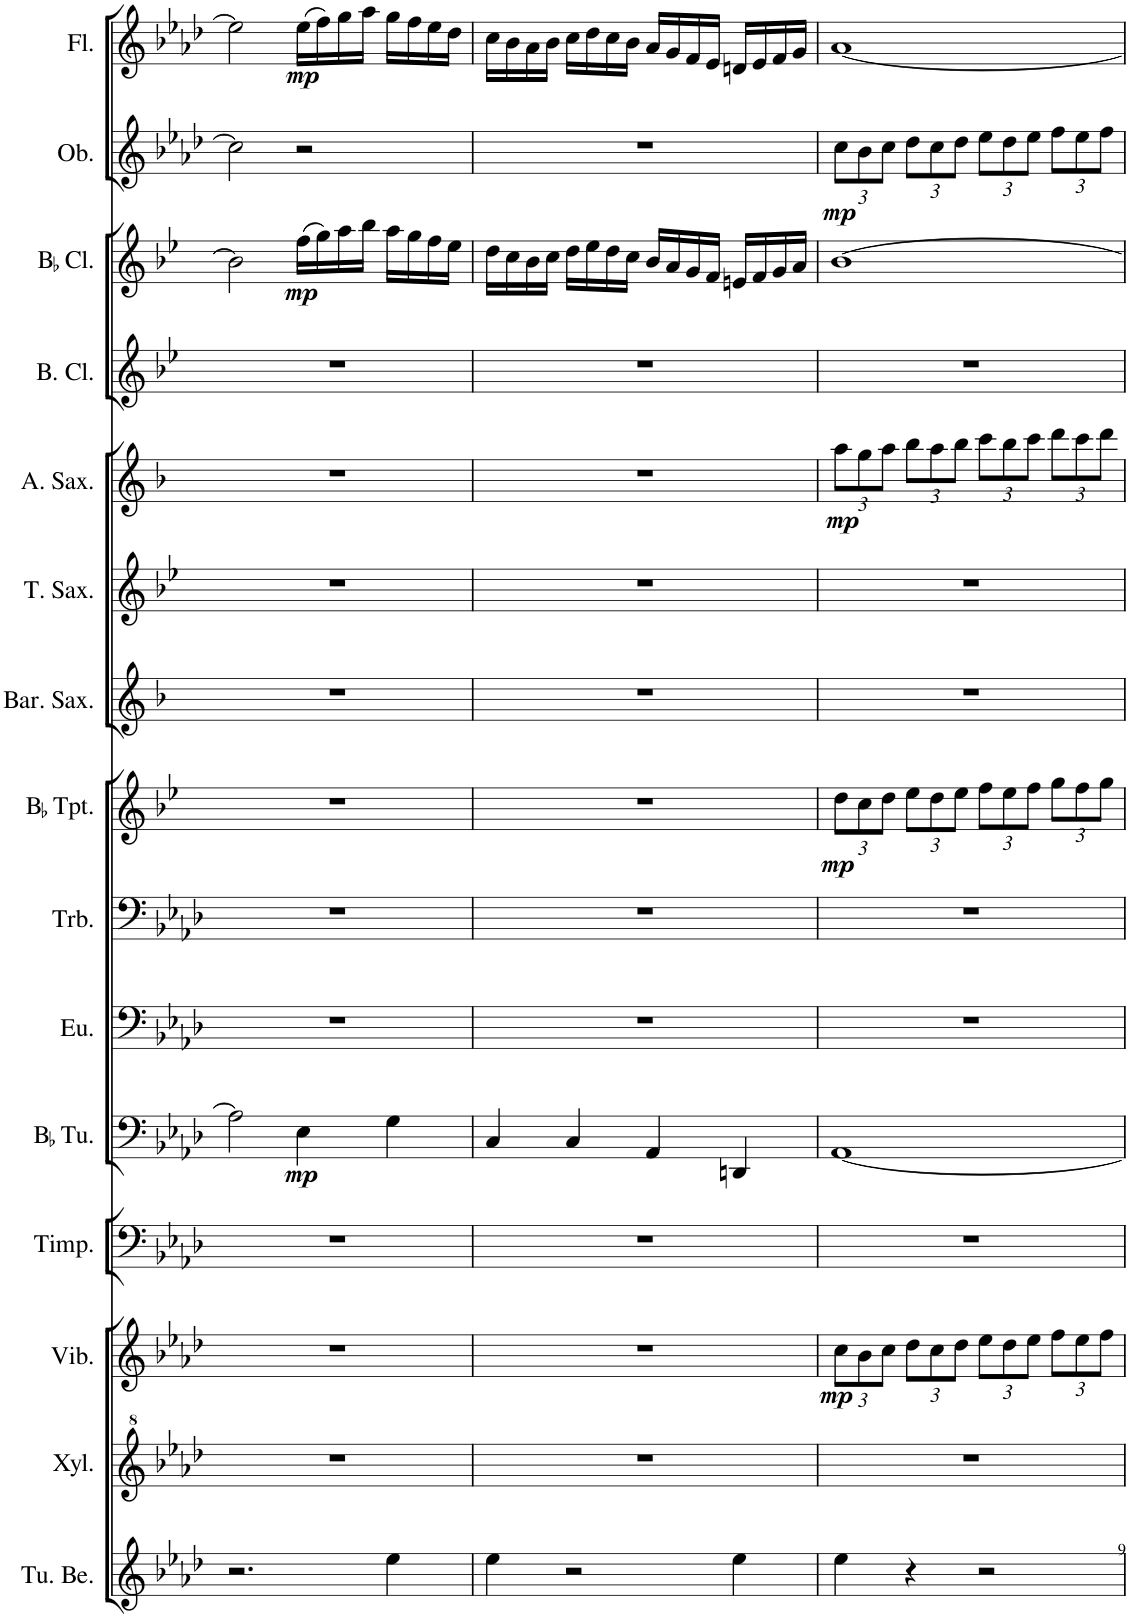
**kern	**kern	**kern	**dynam	**kern	**kern	**dynam	**kern	**kern	**kern	**dynam	**kern	**kern	**kern	**dynam	**kern	**kern	**dynam	**kern	**dynam	**kern	**dynam
*part15	*part14	*part13	*part13	*part12	*part11	*part11	*part10	*part9	*part8	*part8	*part7	*part6	*part5	*part5	*part4	*part3	*part3	*part2	*part2	*part1	*part1
*staff15	*staff14	*staff13	*staff13	*staff12	*staff11	*staff11	*staff10	*staff9	*staff8	*staff8	*staff7	*staff6	*staff5	*staff5	*staff4	*staff3	*staff3	*staff2	*staff2	*staff1	*staff1
*I"Tubular Bells	*I"Xylophone	*I"Vibraphone	*	*I"Timpani	*I"BaccidentalFlat Tuba	*	*I"Euphonium	*I"Trombone	*I"BaccidentalFlat Trumpet	*	*I"Baritone Saxophone	*I"Tenor Saxophone	*I"Alto Saxophone	*	*I"Bass Clarinet	*I"BaccidentalFlat Clarinet	*	*I"Oboe	*	*I"Flute	*
*I'Tu. Be.	*I'Xyl.	*I'Vib.	*	*I'Timp.	*I'BaccidentalFlat Tu.	*	*I'Eu.	*I'Trb.	*I'BaccidentalFlat Tpt.	*	*I'Bar. Sax.	*I'T. Sax.	*I'A. Sax.	*	*I'B. Cl.	*I'BaccidentalFlat Cl.	*	*I'Ob.	*	*I'Fl.	*
!!LO:PB:g=z
*clefG2	*clefG^2	*clefG2	*	*clefF4	*clefF4	*	*clefF4	*clefF4	*clefG2	*	*clefG2	*clefG2	*clefG2	*	*clefG2	*clefG2	*	*clefG2	*	*clefG2	*
*	*	*	*	*	*	*	*	*	*Trd1c2	*	*Trd12c21	*Trd8c14	*Trd5c9	*	*Trd8c14	*Trd1c2	*	*	*	*	*
*k[b-e-a-d-]	*k[b-e-a-d-]	*k[b-e-a-d-]	*	*k[b-e-a-d-]	*k[b-e-a-d-]	*	*k[b-e-a-d-]	*k[b-e-a-d-]	*k[b-e-]	*	*k[b-]	*k[b-e-]	*k[b-]	*	*k[b-e-]	*k[b-e-]	*	*k[b-e-a-d-]	*	*k[b-e-a-d-]	*
*M4/4	*M4/4	*M4/4	*	*M4/4	*M4/4	*	*M4/4	*M4/4	*M4/4	*	*M4/4	*M4/4	*M4/4	*	*M4/4	*M4/4	*	*M4/4	*	*M4/4	*
=34	=34	=34	=34	=34	=34	=34	=34	=34	=34	=34	=34	=34	=34	=34	=34	=34	=34	=34	=34	=34	=34
2.r	1r	1r	.	1r	2A-\]	.	1r	1r	1r	.	1r	1r	1r	.	1r	2b-\]	.	2cc\]	.	2ee-\]	.
!	!	!	!	!	!	!LO:DY:b	!	!	!	!	!	!	!	!	!	!	!LO:DY:b	!	!	!	!LO:DY:b
.	.	.	.	.	4E-\	mp	.	.	.	.	.	.	.	.	.	(16ff\LL	mp	2r	.	(16ee-\LL	mp
.	.	.	.	.	.	.	.	.	.	.	.	.	.	.	.	16gg\)	.	.	.	16ff\)	.
.	.	.	.	.	.	.	.	.	.	.	.	.	.	.	.	16aa\	.	.	.	16gg\	.
.	.	.	.	.	.	.	.	.	.	.	.	.	.	.	.	16bb-\JJ	.	.	.	16aa-\JJ	.
4ee-\	.	.	.	.	4G\	.	.	.	.	.	.	.	.	.	.	16aa\LL	.	.	.	16gg\LL	.
.	.	.	.	.	.	.	.	.	.	.	.	.	.	.	.	16gg\	.	.	.	16ff\	.
.	.	.	.	.	.	.	.	.	.	.	.	.	.	.	.	16ff\	.	.	.	16ee-\	.
.	.	.	.	.	.	.	.	.	.	.	.	.	.	.	.	16ee-\JJ	.	.	.	16dd-\JJ	.
=35	=35	=35	=35	=35	=35	=35	=35	=35	=35	=35	=35	=35	=35	=35	=35	=35	=35	=35	=35	=35	=35
4ee-\	1r	1r	.	1r	4C/	.	1r	1r	1r	.	1r	1r	1r	.	1r	16dd\LL	.	1r	.	16cc\LL	.
.	.	.	.	.	.	.	.	.	.	.	.	.	.	.	.	16cc\	.	.	.	16b-\	.
.	.	.	.	.	.	.	.	.	.	.	.	.	.	.	.	16b-\	.	.	.	16a-\	.
.	.	.	.	.	.	.	.	.	.	.	.	.	.	.	.	16cc\JJ	.	.	.	16b-\JJ	.
2r	.	.	.	.	4C/	.	.	.	.	.	.	.	.	.	.	16dd\LL	.	.	.	16cc\LL	.
.	.	.	.	.	.	.	.	.	.	.	.	.	.	.	.	16ee-\	.	.	.	16dd-\	.
.	.	.	.	.	.	.	.	.	.	.	.	.	.	.	.	16dd\	.	.	.	16cc\	.
.	.	.	.	.	.	.	.	.	.	.	.	.	.	.	.	16cc\JJ	.	.	.	16b-\JJ	.
.	.	.	.	.	4AA-/	.	.	.	.	.	.	.	.	.	.	16b-/LL	.	.	.	16a-/LL	.
.	.	.	.	.	.	.	.	.	.	.	.	.	.	.	.	16a/	.	.	.	16g/	.
.	.	.	.	.	.	.	.	.	.	.	.	.	.	.	.	16g/	.	.	.	16f/	.
.	.	.	.	.	.	.	.	.	.	.	.	.	.	.	.	16f/JJ	.	.	.	16e-/JJ	.
4ee-\	.	.	.	.	4DDn/	.	.	.	.	.	.	.	.	.	.	16en/LL	.	.	.	16dn/LL	.
.	.	.	.	.	.	.	.	.	.	.	.	.	.	.	.	16f/	.	.	.	16e-/	.
.	.	.	.	.	.	.	.	.	.	.	.	.	.	.	.	16g/	.	.	.	16f/	.
.	.	.	.	.	.	.	.	.	.	.	.	.	.	.	.	16a/JJ	.	.	.	16g/JJ	.
=36	=36	=36	=36	=36	=36	=36	=36	=36	=36	=36	=36	=36	=36	=36	=36	=36	=36	=36	=36	=36	=36
*	*	*Xbrackettup	*	*	*	*	*	*	*Xbrackettup	*	*	*	*Xbrackettup	*	*	*	*	*Xbrackettup	*	*	*
!	!	!	!LO:DY:b	!	!	!	!	!	!	!LO:DY:b	!	!	!	!LO:DY:b	!	!	!	!	!LO:DY:b	!	!
4ee-\	1r	12cc\L	mp	1r	[1AA-	.	1r	1r	12dd\L	mp	1r	1r	12aa\L	mp	1r	[1b-	.	12cc\L	mp	[1a-	.
.	.	12b-\	.	.	.	.	.	.	12cc\	.	.	.	12gg\	.	.	.	.	12b-\	.	.	.
.	.	12cc\J	.	.	.	.	.	.	12dd\J	.	.	.	12aa\J	.	.	.	.	12cc\J	.	.	.
4r	.	12dd-\L	.	.	.	.	.	.	12ee-\L	.	.	.	12bb-\L	.	.	.	.	12dd-\L	.	.	.
.	.	12cc\	.	.	.	.	.	.	12dd\	.	.	.	12aa\	.	.	.	.	12cc\	.	.	.
.	.	12dd-\J	.	.	.	.	.	.	12ee-\J	.	.	.	12bb-\J	.	.	.	.	12dd-\J	.	.	.
2r	.	12ee-\L	.	.	.	.	.	.	12ff\L	.	.	.	12ccc\L	.	.	.	.	12ee-\L	.	.	.
.	.	12dd-\	.	.	.	.	.	.	12ee-\	.	.	.	12bb-\	.	.	.	.	12dd-\	.	.	.
.	.	12ee-\J	.	.	.	.	.	.	12ff\J	.	.	.	12ccc\J	.	.	.	.	12ee-\J	.	.	.
.	.	12ff\L	.	.	.	.	.	.	12gg\L	.	.	.	12ddd\L	.	.	.	.	12ff\L	.	.	.
.	.	12ee-\	.	.	.	.	.	.	12ff\	.	.	.	12ccc\	.	.	.	.	12ee-\	.	.	.
.	.	12ff\J	.	.	.	.	.	.	12gg\J	.	.	.	12ddd\J	.	.	.	.	12ff\J	.	.	.
=	=	=	=	=	=	=	=	=	=	=	=	=	=	=	=	=	=	=	=	=	=
*-	*-	*-	*-	*-	*-	*-	*-	*-	*-	*-	*-	*-	*-	*-	*-	*-	*-	*-	*-	*-	*-
